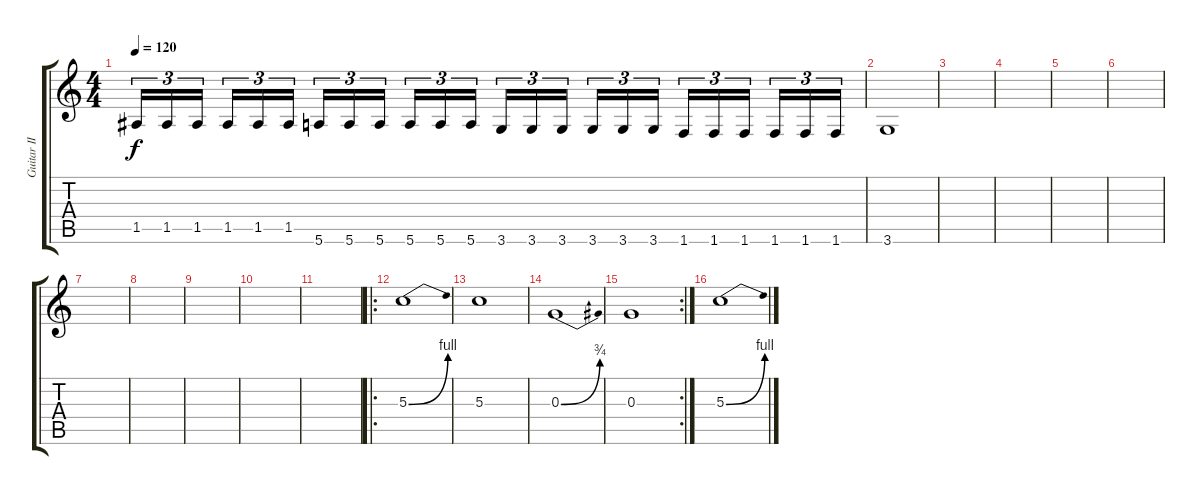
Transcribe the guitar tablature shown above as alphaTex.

\track ("Guitar II" "Guitar II") {instrument distortionguitar}
\staff {score tabs}
\tuning (E4 B3 G3 D3 A2 E2) {hide}
\ts (4 4)
\tempo 120
\clef g2
\ks c
1.5.16{tu (3 2) dy f} 1.5.16{tu (3 2)} 1.5.16{tu (3 2)} 1.5.16{tu (3 2)} 1.5.16{tu (3 2)} 1.5.16{tu (3 2)} 5.6.16{tu (3 2)} 5.6.16{tu (3 2)} 5.6.16{tu (3 2)} 5.6.16{tu (3 2)} 5.6.16{tu (3 2)} 5.6.16{tu (3 2)} 3.6.16{tu (3 2)} 3.6.16{tu (3 2)} 3.6.16{tu (3 2)} 3.6.16{tu (3 2)} 3.6.16{tu (3 2)} 3.6.16{tu (3 2)} 1.6.16{tu (3 2)} 1.6.16{tu (3 2)} 1.6.16{tu (3 2)} 1.6.16{tu (3 2)} 1.6.16{tu (3 2)} 1.6.16{tu (3 2)} |
3.6.1 |
|
|
|
|
|
|
|
|
|
\ro
5.3{be (bend 0 0 60 4)}.1 |
5.3.1 |
0.3{be (bend 0 0 60 3)}.1 |
\rc 2
0.3.1 |
5.3{be (bend 0 0 60 4)}.1
